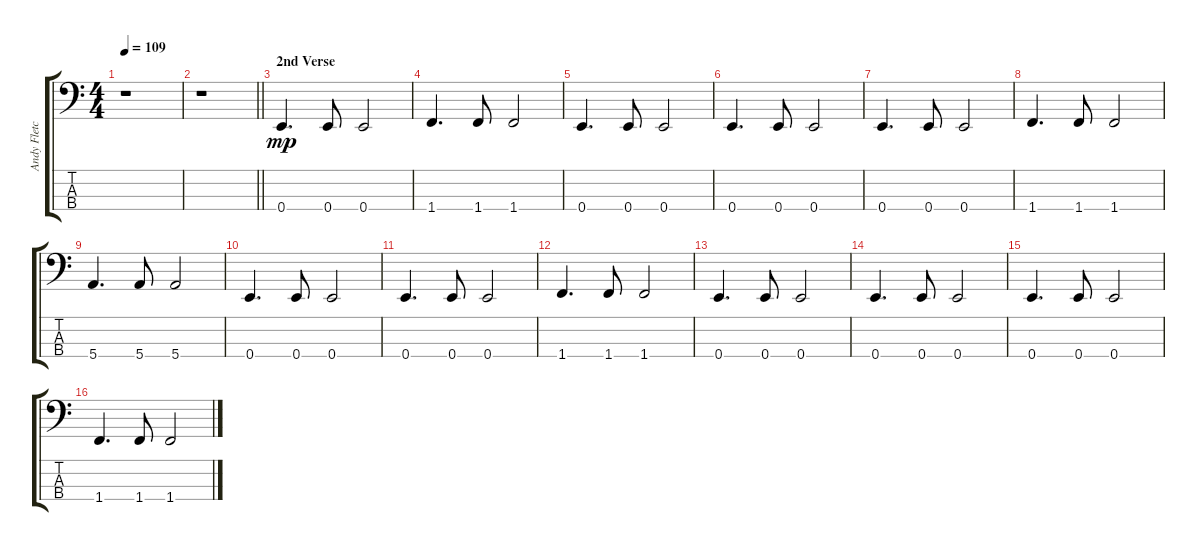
\track ("Andy Fletcher - Bass" "Andy Fletc") {instrument electricbasspick}
\staff {score tabs}
\tuning (G2 D2 A1 E1) {hide}
\ts (4 4)
\tempo 109
\clef f4
\ks c
r.1{dy mp} |
\barLineRight lightlight
r.1 |
\section ("" "2nd Verse")
0.4.4{d instrument electricbasspick} 0.4.8 0.4.2 |
1.4.4{d} 1.4.8 1.4.2 |
0.4.4{d} 0.4.8 0.4.2 |
0.4.4{d} 0.4.8 0.4.2 |
0.4.4{d} 0.4.8 0.4.2 |
1.4.4{d} 1.4.8 1.4.2 |
5.4.4{d} 5.4.8 5.4.2 |
0.4.4{d} 0.4.8 0.4.2 |
0.4.4{d instrument electricbasspick} 0.4.8 0.4.2 |
1.4.4{d} 1.4.8 1.4.2 |
0.4.4{d} 0.4.8 0.4.2 |
0.4.4{d} 0.4.8 0.4.2 |
0.4.4{d} 0.4.8 0.4.2 |
1.4.4{d} 1.4.8 1.4.2
